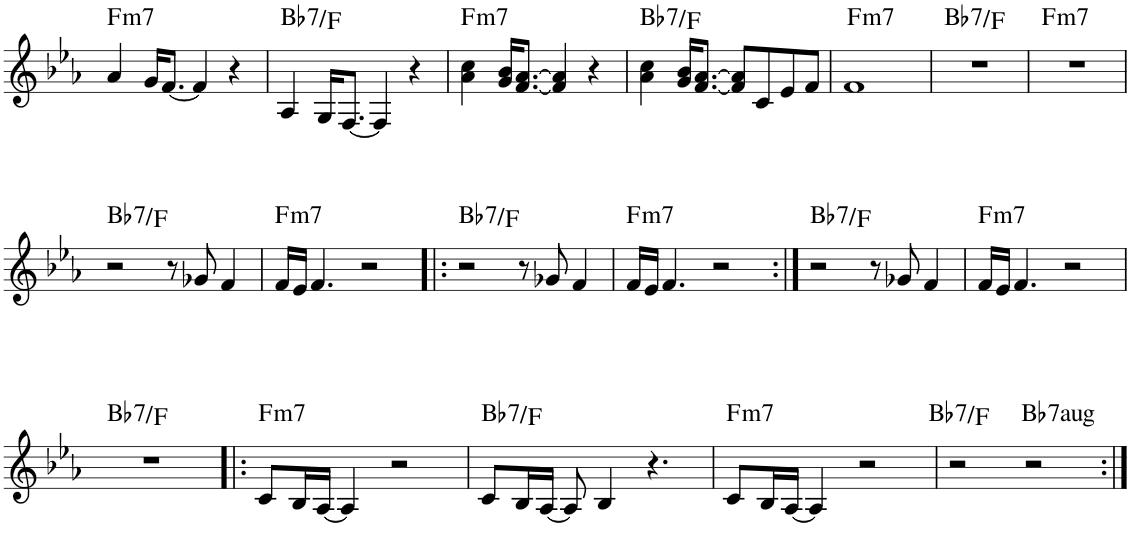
**kern	**harte
*part1	*part1
*staff1	*
*I"Piano	*
*I'Pno.	*
!!LO:PB:g=z
*clefG2	*
*k[b-e-a-]	*
*M4/4	*
=48	=48
!	!LO:H:kt=m7
4a-/	F:min7
16g/KL	.
[8.f/J	.
4f/]	.
4r	.
=49	=49
!	!LO:H:kt=7
4A-/	Bb:7/5
16G/KL	.
[8.F/J	.
4F/]	.
4r	.
=50	=50
!	!LO:H:kt=m7
4a-\ 4cc\	F:min7
16g/ 16b-/KL	.
[8.f/ [8.a-/J	.
4f/] 4a-/]	.
4r	.
=51	=51
!	!LO:H:kt=7
4a-\ 4cc\	Bb:7/5
16g/ 16b-/KL	.
[8.f/ [8.a-/J	.
8f/] 8a-/]L	.
8c/	.
8e-/	.
8f/J	.
=52	=52
!	!LO:H:kt=m7
1f	F:min7
=53	=53
!	!LO:H:kt=7
1r	Bb:7/5
=54	=54
!	!LO:H:kt=m7
1r	F:min7
!!LO:LB:g=z
=55	=55
!	!LO:H:kt=7
2r	Bb:7/5
8r	.
8g-X/	.
4f/	.
=56	=56
!	!LO:H:kt=m7
16f/LL	F:min7
16e-/JJ	.
4.f/	.
2r	.
=57!|:	=57!|:
!	!LO:H:kt=7
2r	Bb:7/5
8r	.
8g-X/	.
4f/	.
=58	=58
!	!LO:H:kt=m7
16f/LL	F:min7
16e-/JJ	.
4.f/	.
2r	.
=59:|!	=59:|!
!	!LO:H:kt=7
2r	Bb:7/5
8r	.
8g-X/	.
4f/	.
=60	=60
!	!LO:H:kt=m7
16f/LL	F:min7
16e-/JJ	.
4.f/	.
2r	.
!!LO:LB:g=z
=61	=61
!	!LO:H:kt=7
1r	Bb:7/5
=62!|:	=62!|:
!	!LO:H:kt=m7
8c/L	F:min7
16B-/L	.
[16A-/JJ	.
4A-/]	.
2r	.
=63	=63
!	!LO:H:kt=7
8c/L	Bb:7/5
16B-/L	.
[16A-/JJ	.
8A-/]	.
4B-/	.
4.r	.
=64	=64
!	!LO:H:kt=m7
8c/L	F:min7
16B-/L	.
[16A-/JJ	.
4A-/]	.
2r	.
=65	=65
!	!LO:H:kt=7
2r	Bb:7/5
!	!LO:H:kt=7aug
2r	Bb:aug(b7)
=:|!	=:|!
*-	*-
